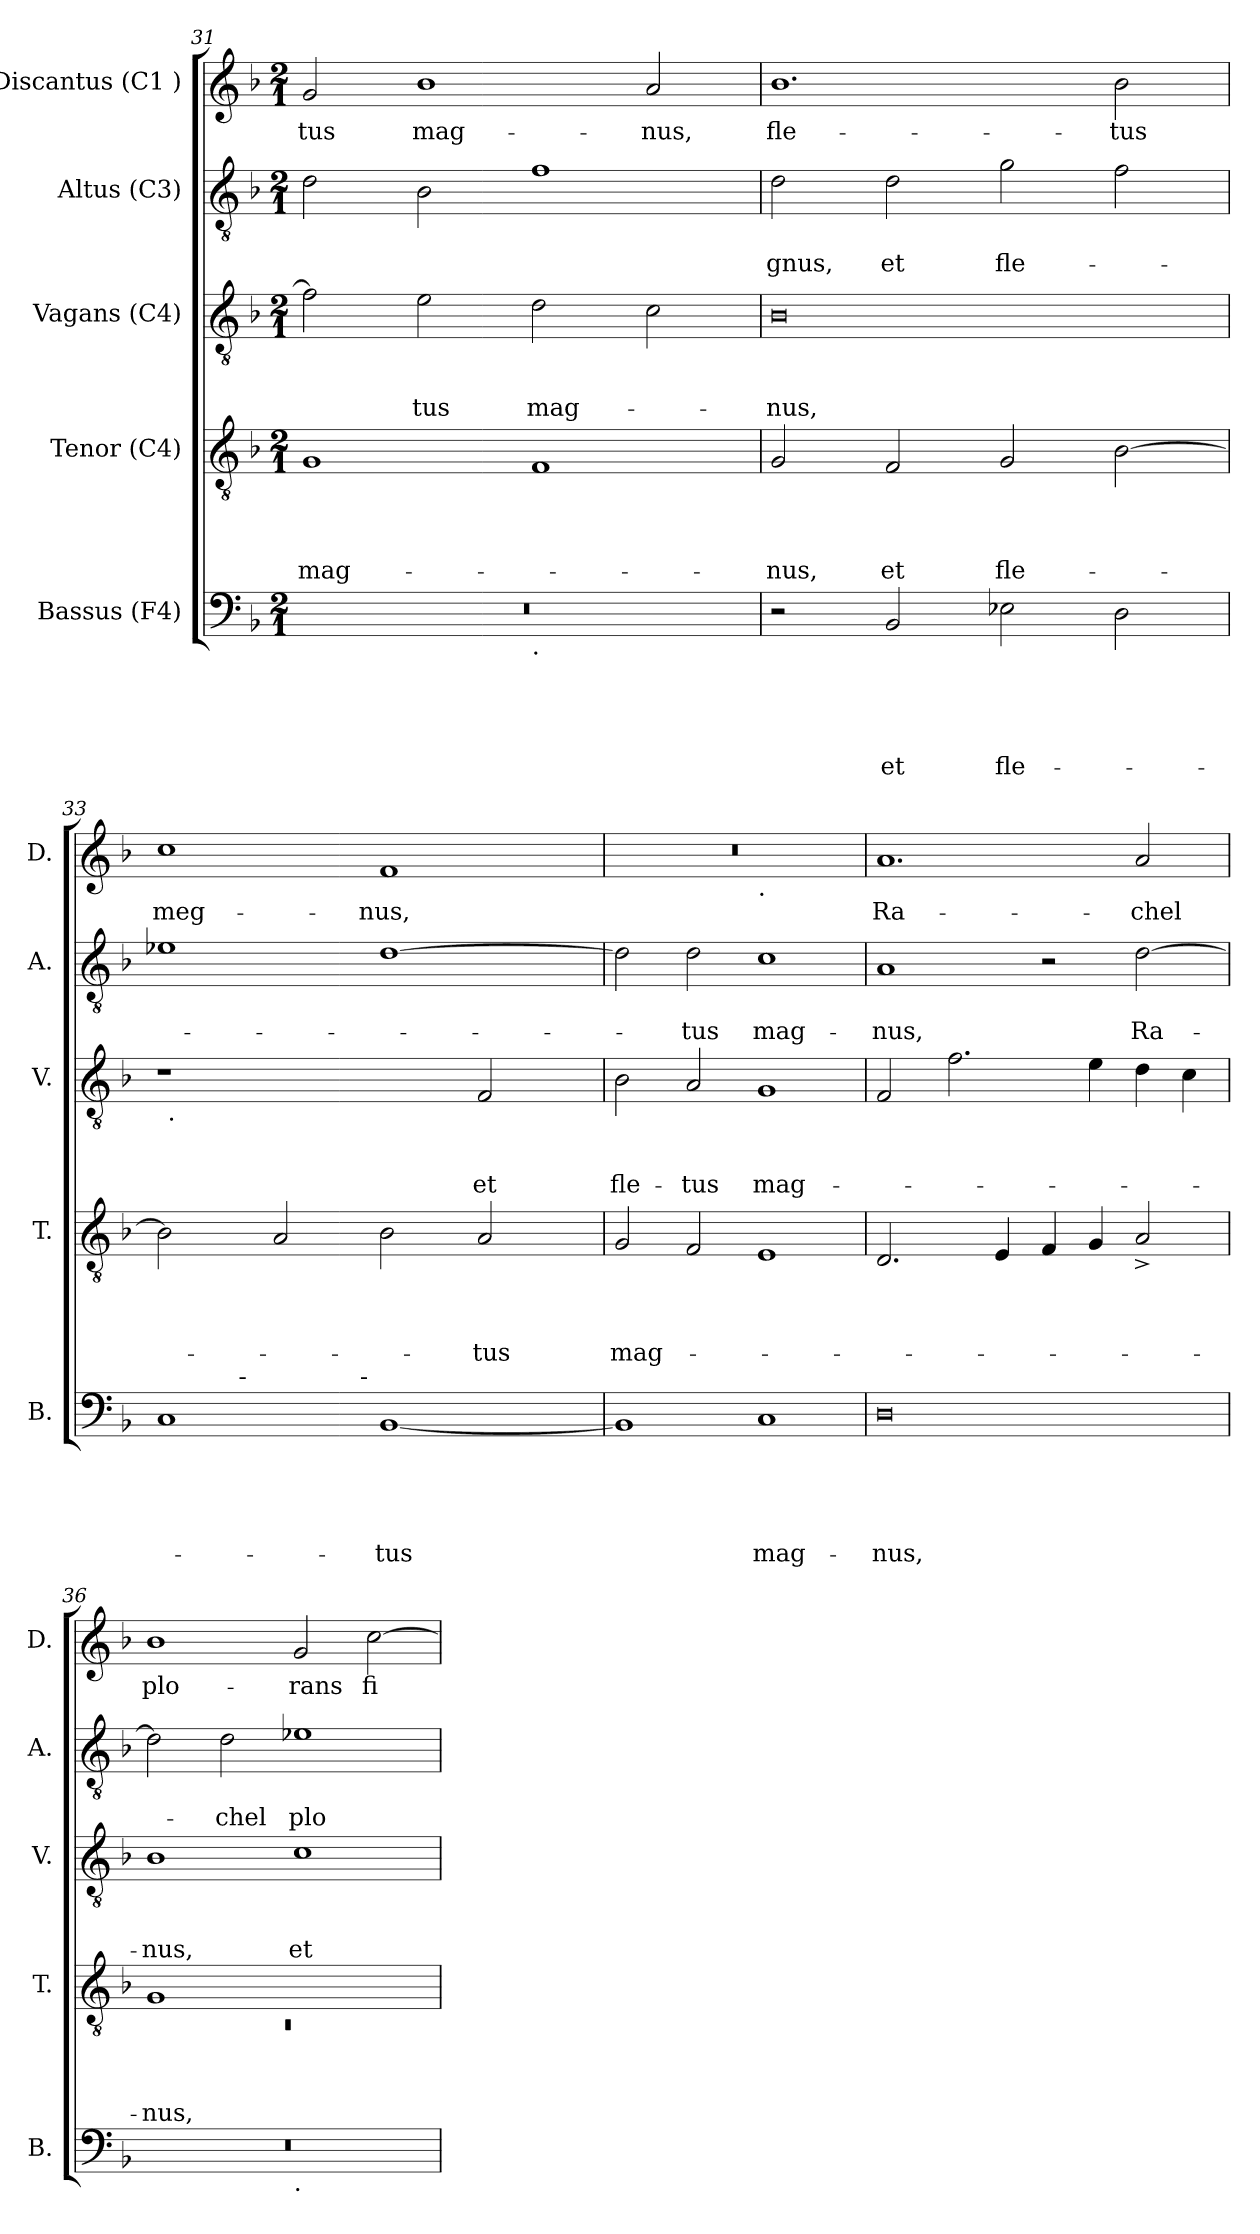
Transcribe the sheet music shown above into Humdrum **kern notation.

**kern	**text	**text	**text	**text	**text	**kern	**text	**text	**text	**text	**kern	**text	**text	**text	**kern	**text	**text	**kern	**text
*part5	*part5	*part5	*part5	*part5	*part5	*part4	*part4	*part4	*part4	*part4	*part3	*part3	*part3	*part3	*part2	*part2	*part2	*part1	*part1
*staff5	*staff5	*staff5	*staff5	*staff5	*staff5	*staff4	*staff4	*staff4	*staff4	*staff4	*staff3	*staff3	*staff3	*staff3	*staff2	*staff2	*staff2	*staff1	*staff1
*I"Bassus (F4)	*	*	*	*	*	*I"Tenor (C4)	*	*	*	*	*I"Vagans (C4)	*	*	*	*I"Altus (C3)	*	*	*I"Discantus (C1 )	*
*I'B.	*	*	*	*	*	*I'T.	*	*	*	*	*I'V.	*	*	*	*I'A.	*	*	*I'D.	*
*clefF4	*	*	*	*	*	*clefGv2	*	*	*	*	*clefGv2	*	*	*	*clefGv2	*	*	*clefG2	*
*k[b-]	*	*	*	*	*	*k[b-]	*	*	*	*	*k[b-]	*	*	*	*k[b-]	*	*	*k[b-]	*
*F:	*	*	*	*	*	*F:	*	*	*	*	*F:	*	*	*	*F:	*	*	*F:	*
*M2/1	*	*	*	*	*	*M2/1	*	*	*	*	*M2/1	*	*	*	*M2/1	*	*	*M2/1	*
=31	=31	=31	=31	=31	=31	=31	=31	=31	=31	=31	=31	=31	=31	=31	=31	=31	=31	=31	=31
!	!	!	!	!	!	!	!	!	!	!LO:LY:b	!	!	!	!	!	!	!	!	!LO:LY:b
*^	*	*	*	*	*	*	*	*	*	*	*	*	*	*	*	*	*	*	*
0r	1ryy	.	.	.	.	.	1G	.	.	.	mag-	2f\]	.	.	.	2d\	.	.	2g/	-tus
!	!	!	!	!	!	!	!	!	!	!	!	!	!	!	!LO:LY:b	!	!	!	!	!LO:LY:b
.	.	.	.	.	.	.	.	.	.	.	.	2e\	.	.	-tus	2B-\	.	.	1b-	mag-
!	!LO:TX:b:t=.	!	!	!	!	!	!	!	!	!	!	!	!	!	!	!	!	!	!	!
!	!	!	!	!	!	!	!	!	!	!	!	!	!	!	!LO:LY:b	!	!	!	!	!
.	1ryy	.	.	.	.	.	1F	.	.	.	.	2d\	.	.	mag-	1f	.	.	.	.
!	!	!	!	!	!	!	!	!	!	!	!	!	!	!	!	!	!	!	!	!LO:LY:b
.	.	.	.	.	.	.	.	.	.	.	.	2c\	.	.	.	.	.	.	2a/	-nus,
=32	=32	=32	=32	=32	=32	=32	=32	=32	=32	=32	=32	=32	=32	=32	=32	=32	=32	=32	=32	=32
!	!	!	!	!	!	!	!	!	!	!	!LO:LY:b	!	!	!	!LO:LY:b	!	!	!LO:LY:b	!	!LO:LY:b
*v	*v	*	*	*	*	*	*	*	*	*	*	*	*	*	*	*	*	*	*	*
2r	.	.	.	.	.	2G/	.	.	.	-nus,	0B-	.	.	-nus,	2d\	.	-gnus,	1.b-	fle-
!	!	!	!	!	!LO:LY:b	!	!	!	!	!LO:LY:b	!	!	!	!	!	!	!LO:LY:b	!	!
2BB-/	.	.	.	.	et	2F/	.	.	.	et	.	.	.	.	2d\	.	et	.	.
!	!	!	!	!	!LO:LY:b	!	!	!	!	!LO:LY:b	!	!	!	!	!	!	!LO:LY:b	!	!
2E-X\	.	.	.	.	fle-	2G/	.	.	.	fle-	.	.	.	.	2g\	.	fle-	.	.
!	!	!	!	!	!	!	!	!	!	!	!	!	!	!	!	!	!	!	!LO:LY:b
2D\	.	.	.	.	.	[<2B-\	.	.	.	.	.	.	.	.	2f\	.	.	2b-\	-tus
!!LO:LB:g=z
=33	=33	=33	=33	=33	=33	=33	=33	=33	=33	=33	=33	=33	=33	=33	=33	=33	=33	=33	=33
!	!	!	!	!	!	!	!	!	!	!	!	!	!	!	!	!	!	!	!LO:LY:b
*^	*	*	*	*	*	*	*	*	*	*	*^	*	*	*	*	*	*	*	*
*	*^	*	*	*	*	*	*	*	*	*	*	*	*	*	*	*	*	*	*	*	*
1C	4ryy	2...ryy	.	.	.	.	.	2B-\]	.	.	.	.	1r	48ryy	.	.	.	1e-X	.	.	1cc	meg-
!	!	!	!	!	!	!	!	!	!	!	!	!	!	!LO:TX:b:t=.	!	!	!	!	!	!	!	!
.	.	.	.	.	.	.	.	.	.	.	.	.	.	3%2ryy	.	.	.	.	.	.	.	.
.	16.ryy	.	.	.	.	.	.	.	.	.	.	.	.	.	.	.	.	.	.	.	.	.
!	!LO:TX:a:t=-	!	!	!	!	!	!	!	!	!	!	!	!	!	!	!	!	!	!	!	!	!
.	1ryy	.	.	.	.	.	.	.	.	.	.	.	.	.	.	.	.	.	.	.	.	.
.	.	.	.	.	.	.	.	2A/	.	.	.	.	.	.	.	.	.	.	.	.	.	.
.	.	.	.	.	.	.	.	.	.	.	.	.	.	3%2ryy	.	.	.	.	.	.	.	.
!	!	!LO:TX:a:t=-	!	!	!	!	!	!	!	!	!	!	!	!	!	!	!	!	!	!	!	!
.	.	1ryy	.	.	.	.	.	.	.	.	.	.	.	.	.	.	.	.	.	.	.	.
!	!	!	!	!	!	!	!LO:LY:b	!	!	!	!	!	!	!	!	!	!	!	!	!	!	!LO:LY:b
[<1BB-	.	.	.	.	.	.	-tus	2B-\	.	.	.	.	2ryy	.	.	.	.	[>1d	.	.	1f	-nus,
.	2ryy	.	.	.	.	.	.	.	.	.	.	.	.	.	.	.	.	.	.	.	.	.
.	.	.	.	.	.	.	.	.	.	.	.	.	.	3ryy	.	.	.	.	.	.	.	.
!	!	!	!	!	!	!	!	!	!	!	!	!LO:LY:b	!	!	!	!	!LO:LY:b	!	!	!	!	!
.	.	.	.	.	.	.	.	2A/	.	.	.	-tus	2F/	.	.	.	et	.	.	.	.	.
.	.	.	.	.	.	.	.	.	.	.	.	.	.	6...ryy	.	.	.	.	.	.	.	.
.	8ryy	.	.	.	.	.	.	.	.	.	.	.	.	.	.	.	.	.	.	.	.	.
.	.	16ryy	.	.	.	.	.	.	.	.	.	.	.	.	.	.	.	.	.	.	.	.
.	32ryy	.	.	.	.	.	.	.	.	.	.	.	.	.	.	.	.	.	.	.	.	.
=34	=34	=34	=34	=34	=34	=34	=34	=34	=34	=34	=34	=34	=34	=34	=34	=34	=34	=34	=34	=34	=34	=34
!	!	!	!	!	!	!	!	!	!	!	!	!LO:LY:b	!	!	!	!	!LO:LY:b	!	!	!	!	!
*v	*v	*v	*	*	*	*	*	*	*	*	*	*	*v	*v	*	*	*	*	*	*	*^	*
1BB-]	.	.	.	.	.	2G/	.	.	.	mag-	2B-\	.	.	fle-	2d\]	.	.	0r	1ryy	.
!	!	!	!	!	!	!	!	!	!	!	!	!	!	!LO:LY:b	!	!	!LO:LY:b	!	!	!
.	.	.	.	.	.	2F/	.	.	.	.	2A/	.	.	-tus	2d\	.	-tus	.	.	.
!	!	!	!	!	!	!	!	!	!	!	!	!	!	!	!	!	!	!	!LO:TX:b:t=.	!
!	!	!	!	!	!LO:LY:b	!	!	!	!	!	!	!	!	!LO:LY:b	!	!	!LO:LY:b	!	!	!
1C	.	.	.	.	mag-	1E	.	.	.	.	1G	.	.	mag-	1c	.	mag-	.	1ryy	.
=35	=35	=35	=35	=35	=35	=35	=35	=35	=35	=35	=35	=35	=35	=35	=35	=35	=35	=35	=35	=35
!	!	!	!	!	!LO:LY:b	!	!	!	!	!	!	!	!	!	!	!	!LO:LY:b	!	!	!LO:LY:b
*	*	*	*	*	*	*	*	*	*	*	*	*	*	*	*	*	*	*v	*v	*
0D	.	.	.	.	-nus,	2.D/	.	.	.	.	2F/	.	.	.	1A	.	-nus,	1.a	Ra-
.	.	.	.	.	.	.	.	.	.	.	2.f\	.	.	.	.	.	.	.	.
.	.	.	.	.	.	4E/	.	.	.	.	.	.	.	.	.	.	.	.	.
.	.	.	.	.	.	4F/	.	.	.	.	.	.	.	.	2r	.	.	.	.
.	.	.	.	.	.	4G/	.	.	.	.	4e\	.	.	.	.	.	.	.	.
!	!	!	!	!	!	!	!	!	!	!	!	!	!	!	!	!	!LO:LY:b	!	!LO:LY:b
.	.	.	.	.	.	2A^</	.	.	.	.	4d\	.	.	.	[>2d\	.	Ra-	2a/	-chel
.	.	.	.	.	.	.	.	.	.	.	4c\	.	.	.	.	.	.	.	.
=36	=36	=36	=36	=36	=36	=36	=36	=36	=36	=36	=36	=36	=36	=36	=36	=36	=36	=36	=36
*	*	*	*	*	*	*^	*	*	*	*	*	*	*	*	*	*	*	*	*
!	!	!	!	!	!	!	!LO:N:vis=1	!	!	!	!LO:LY:b	!	!	!	!LO:LY:b	!	!	!	!	!LO:LY:b
*^	*	*	*	*	*	*	*	*	*	*	*	*	*	*	*	*	*	*	*	*
0r	1ryy	.	.	.	.	.	1G	0rC	.	.	.	-nus,	1B-	.	.	-nus,	2d\]	.	.	1b-	plo-
!	!	!	!	!	!	!	!	!	!	!	!	!	!	!	!	!	!	!	!LO:LY:b	!	!
.	.	.	.	.	.	.	.	.	.	.	.	.	.	.	.	.	2d\	.	-chel	.	.
!	!LO:TX:b:t=.	!	!	!	!	!	!	!	!	!	!	!	!	!	!	!	!	!	!	!	!
!	!	!	!	!	!	!	!	!	!	!	!	!	!	!	!	!LO:LY:b	!	!	!LO:LY:b	!	!LO:LY:b
.	1ryy	.	.	.	.	.	1ryy	.	.	.	.	.	1c	.	.	et	1e-X	.	plo-	2g/	-rans
!	!	!	!	!	!	!	!	!	!	!	!	!	!	!	!	!	!	!	!	!	!LO:LY:b
.	.	.	.	.	.	.	.	.	.	.	.	.	.	.	.	.	.	.	.	[>2cc\	fi-
*v	*v	*	*	*	*	*	*	*	*	*	*	*	*	*	*	*	*	*	*	*	*
*	*	*	*	*	*	*v	*v	*	*	*	*	*	*	*	*	*	*	*	*	*
=	=	=	=	=	=	=	=	=	=	=	=	=	=	=	=	=	=	=	=
*-	*-	*-	*-	*-	*-	*-	*-	*-	*-	*-	*-	*-	*-	*-	*-	*-	*-	*-	*-
